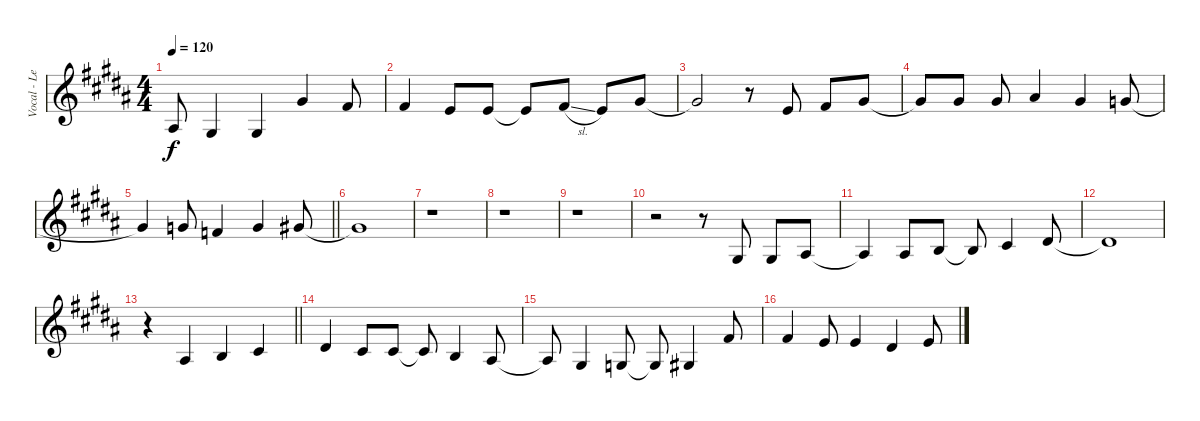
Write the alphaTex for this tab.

\track ("Vocal - Lee Hong Gi" "Vocal - Le") {instrument sopranosax}
\staff {score}
\tuning (E4 B3 G3 D3 A2 E2) {hide}
\ts (4 4)
\tempo 120
\clef g2
\ks g#minor
3.3{t}.8{dy f} 1.3.4 1.3.4 4.1.4 2.1.8 |
2.1.4 0.1.8 0.1.8 0.1{t}.8 2.1{sl}.8 0.1.8 4.1.8 |
4.1{t}.2 r.8 0.1.8 2.1.8 4.1.8 |
4.1{t}.8 4.1.8 4.1.8 6.1.4 4.1.4 3.1.8 |
\barLineRight lightlight
3.1{t}.4 3.1.8 1.1.4 3.1.4 4.1.8 |
4.1{t}.1 |
r.1 |
r.1 |
r.1 |
r.2 r.8 1.3.8 1.3.8 3.3.8 |
3.3{t}.4 3.3.8 0.2.8 0.2{t}.8 2.2.4 4.2.8 |
4.2{t}.1 |
\barLineRight lightlight
r.4 3.3.4 0.2.4 2.2.4 |
4.2.4 2.2.8 2.2.8 2.2{t}.8 0.2.4 3.3.8 |
3.3{t}.8 1.3.4 0.3.8 0.3{t}.8 1.3.4 2.1.8 |
2.1.4 0.1.8 0.1.4 4.2.4 0.1.8
